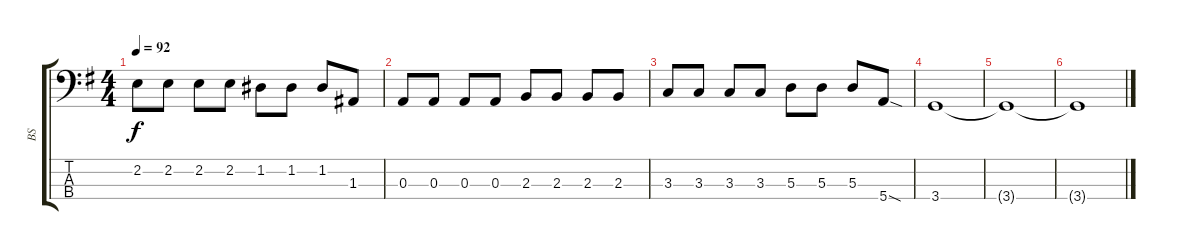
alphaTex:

\track ("BS" "BS") {instrument electricbassfinger}
\staff {score tabs}
\tuning (G2 D2 A1 E1) {hide}
\ts (4 4)
\tempo 92
\clef f4
\ks g
2.2.8{dy f} 2.2.8 2.2.8 2.2.8 1.2.8 1.2.8 1.2.8 1.3.8 |
0.3.8 0.3.8 0.3.8 0.3.8 2.3.8 2.3.8 2.3.8 2.3.8 |
3.3.8 3.3.8 3.3.8 3.3.8 5.3.8 5.3.8 5.3.8 5.4{sod}.8 |
3.4.1 |
3.4{t}.1 |
3.4{t}.1
